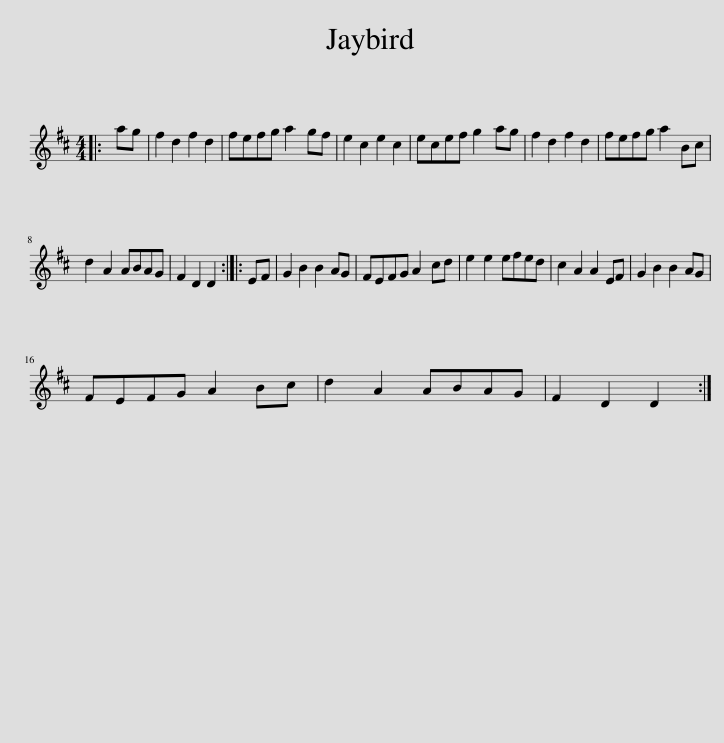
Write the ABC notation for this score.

X:1
L:1/8
M:4/4
I:linebreak $
K:D
V:1 treble
V:1
|: ag | f2 d2 f2 d2 | fefg a2 gf | e2 c2 e2 c2 | ecef g2 ag | %5
 f2 d2 f2 d2 | fefg a2 Bc |$ d2 A2 ABAG | F2 D2 D2 :: EF | %10
 G2 B2 B2 AG | FEFG A2 cd | e2 e2 efed | c2 A2 A2 EF | G2 B2 B2 AG |$ %15
 FEFG A2 Bc | d2 A2 ABAG | F2 D2 D2 :| %18
